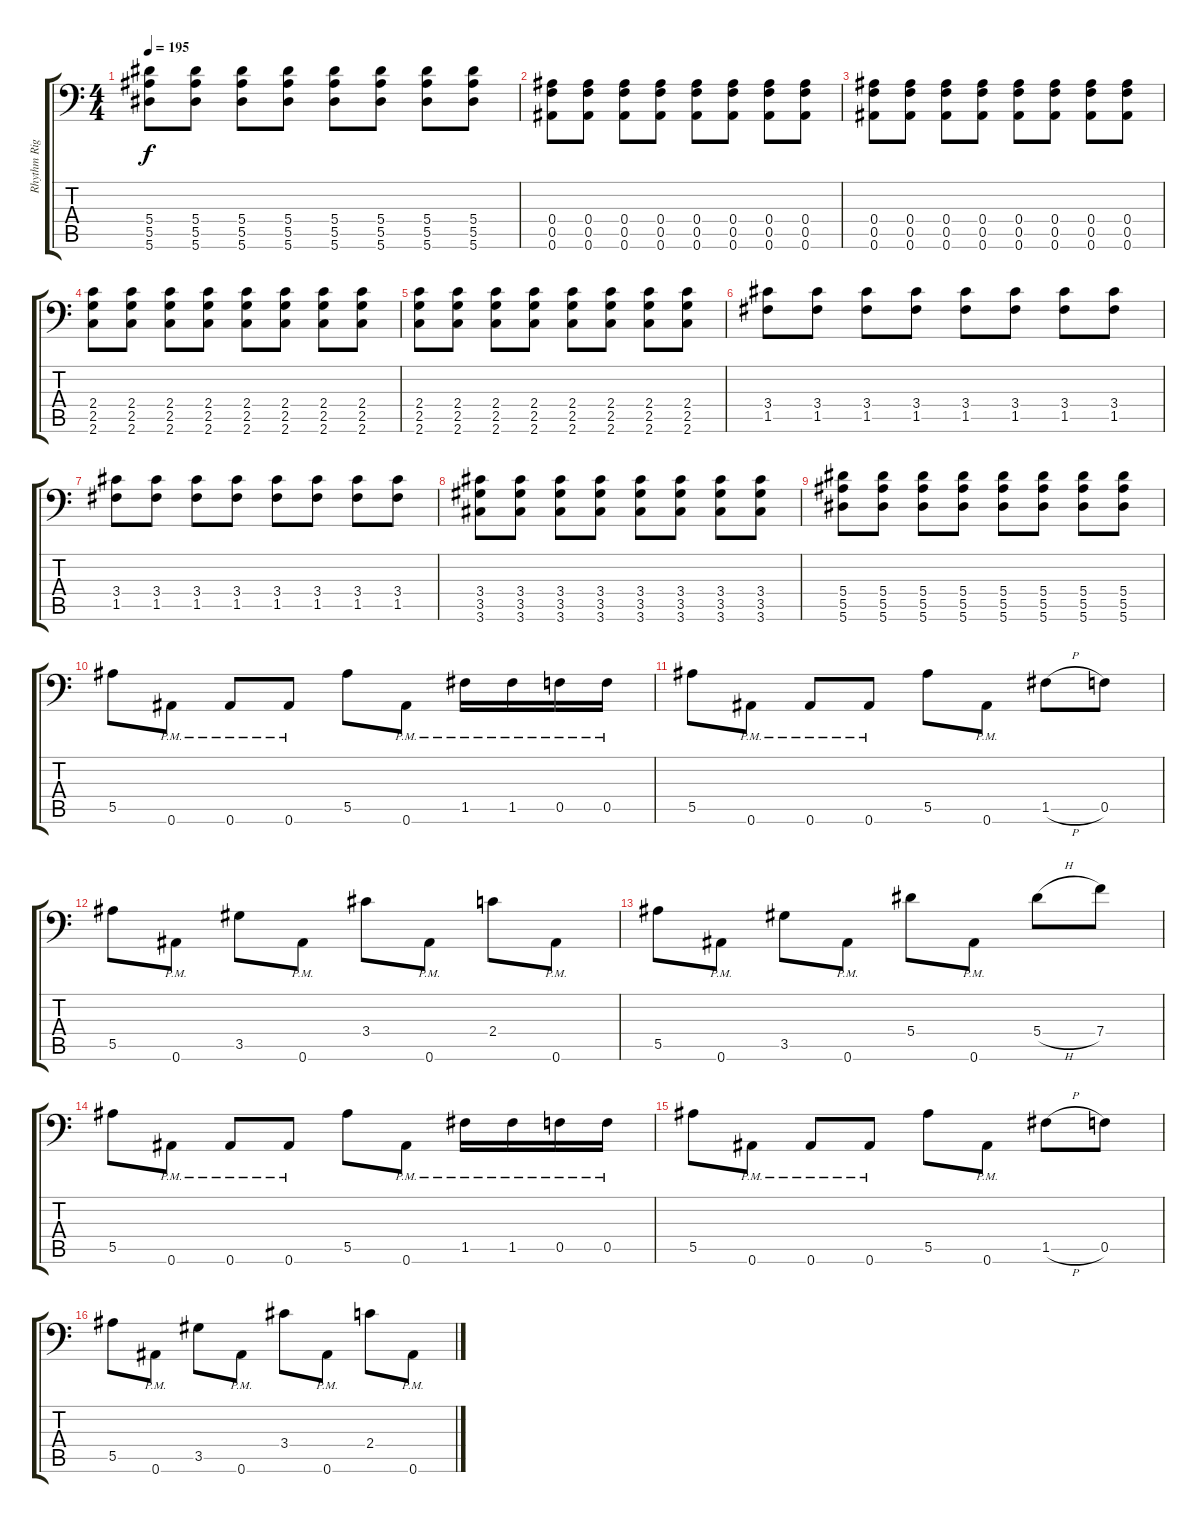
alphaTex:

\track ("Rhythm Right" "Rhythm Rig") {instrument distortionguitar}
\staff {score tabs}
\tuning (C4 G3 Eb3 Bb2 F2 Bb1) {hide}
\ts (4 4)
\tempo 195
\clef f4
\ks c
(5.4 5.5 5.6).8{dy f} (5.4 5.5 5.6).8 (5.4 5.5 5.6).8 (5.4 5.5 5.6).8 (5.4 5.5 5.6).8 (5.4 5.5 5.6).8 (5.4 5.5 5.6).8 (5.4 5.5 5.6).8 |
(0.4 0.5 0.6).8 (0.4 0.5 0.6).8 (0.4 0.5 0.6).8 (0.4 0.5 0.6).8 (0.4 0.5 0.6).8 (0.4 0.5 0.6).8 (0.4 0.5 0.6).8 (0.4 0.5 0.6).8 |
(0.4 0.5 0.6).8 (0.4 0.5 0.6).8 (0.4 0.5 0.6).8 (0.4 0.5 0.6).8 (0.4 0.5 0.6).8 (0.4 0.5 0.6).8 (0.4 0.5 0.6).8 (0.4 0.5 0.6).8 |
(2.4 2.5 2.6).8 (2.4 2.5 2.6).8 (2.4 2.5 2.6).8 (2.4 2.5 2.6).8 (2.4 2.5 2.6).8 (2.4 2.5 2.6).8 (2.4 2.5 2.6).8 (2.4 2.5 2.6).8 |
(2.4 2.5 2.6).8 (2.4 2.5 2.6).8 (2.4 2.5 2.6).8 (2.4 2.5 2.6).8 (2.4 2.5 2.6).8 (2.4 2.5 2.6).8 (2.4 2.5 2.6).8 (2.4 2.5 2.6).8 |
(3.4 1.5).8 (3.4 1.5).8 (3.4 1.5).8 (3.4 1.5).8 (3.4 1.5).8 (3.4 1.5).8 (3.4 1.5).8 (3.4 1.5).8 |
(3.4 1.5).8 (3.4 1.5).8 (3.4 1.5).8 (3.4 1.5).8 (3.4 1.5).8 (3.4 1.5).8 (3.4 1.5).8 (3.4 1.5).8 |
(3.4 3.5 3.6).8 (3.4 3.5 3.6).8 (3.4 3.5 3.6).8 (3.4 3.5 3.6).8 (3.4 3.5 3.6).8 (3.4 3.5 3.6).8 (3.4 3.5 3.6).8 (3.4 3.5 3.6).8 |
(5.4 5.5 5.6).8 (5.4 5.5 5.6).8 (5.4 5.5 5.6).8 (5.4 5.5 5.6).8 (5.4 5.5 5.6).8 (5.4 5.5 5.6).8 (5.4 5.5 5.6).8 (5.4 5.5 5.6).8 |
5.5.8 0.6{pm}.8 0.6{pm}.8 0.6{pm}.8 5.5.8 0.6{pm}.8 1.5{pm}.16 1.5{pm}.16 0.5{pm}.16 0.5{pm}.16 |
5.5.8 0.6{pm}.8 0.6{pm}.8 0.6{pm}.8 5.5.8 0.6{pm}.8 1.5{h}.8 0.5.8 |
5.5.8 0.6{pm}.8 3.5.8 0.6{pm}.8 3.4.8 0.6{pm}.8 2.4.8 0.6{pm}.8 |
5.5.8 0.6{pm}.8 3.5.8 0.6{pm}.8 5.4.8 0.6{pm}.8 5.4{h}.8 7.4.8 |
5.5.8 0.6{pm}.8 0.6{pm}.8 0.6{pm}.8 5.5.8 0.6{pm}.8 1.5{pm}.16 1.5{pm}.16 0.5{pm}.16 0.5{pm}.16 |
5.5.8 0.6{pm}.8 0.6{pm}.8 0.6{pm}.8 5.5.8 0.6{pm}.8 1.5{h}.8 0.5.8 |
5.5.8 0.6{pm}.8 3.5.8 0.6{pm}.8 3.4.8 0.6{pm}.8 2.4.8 0.6{pm}.8
